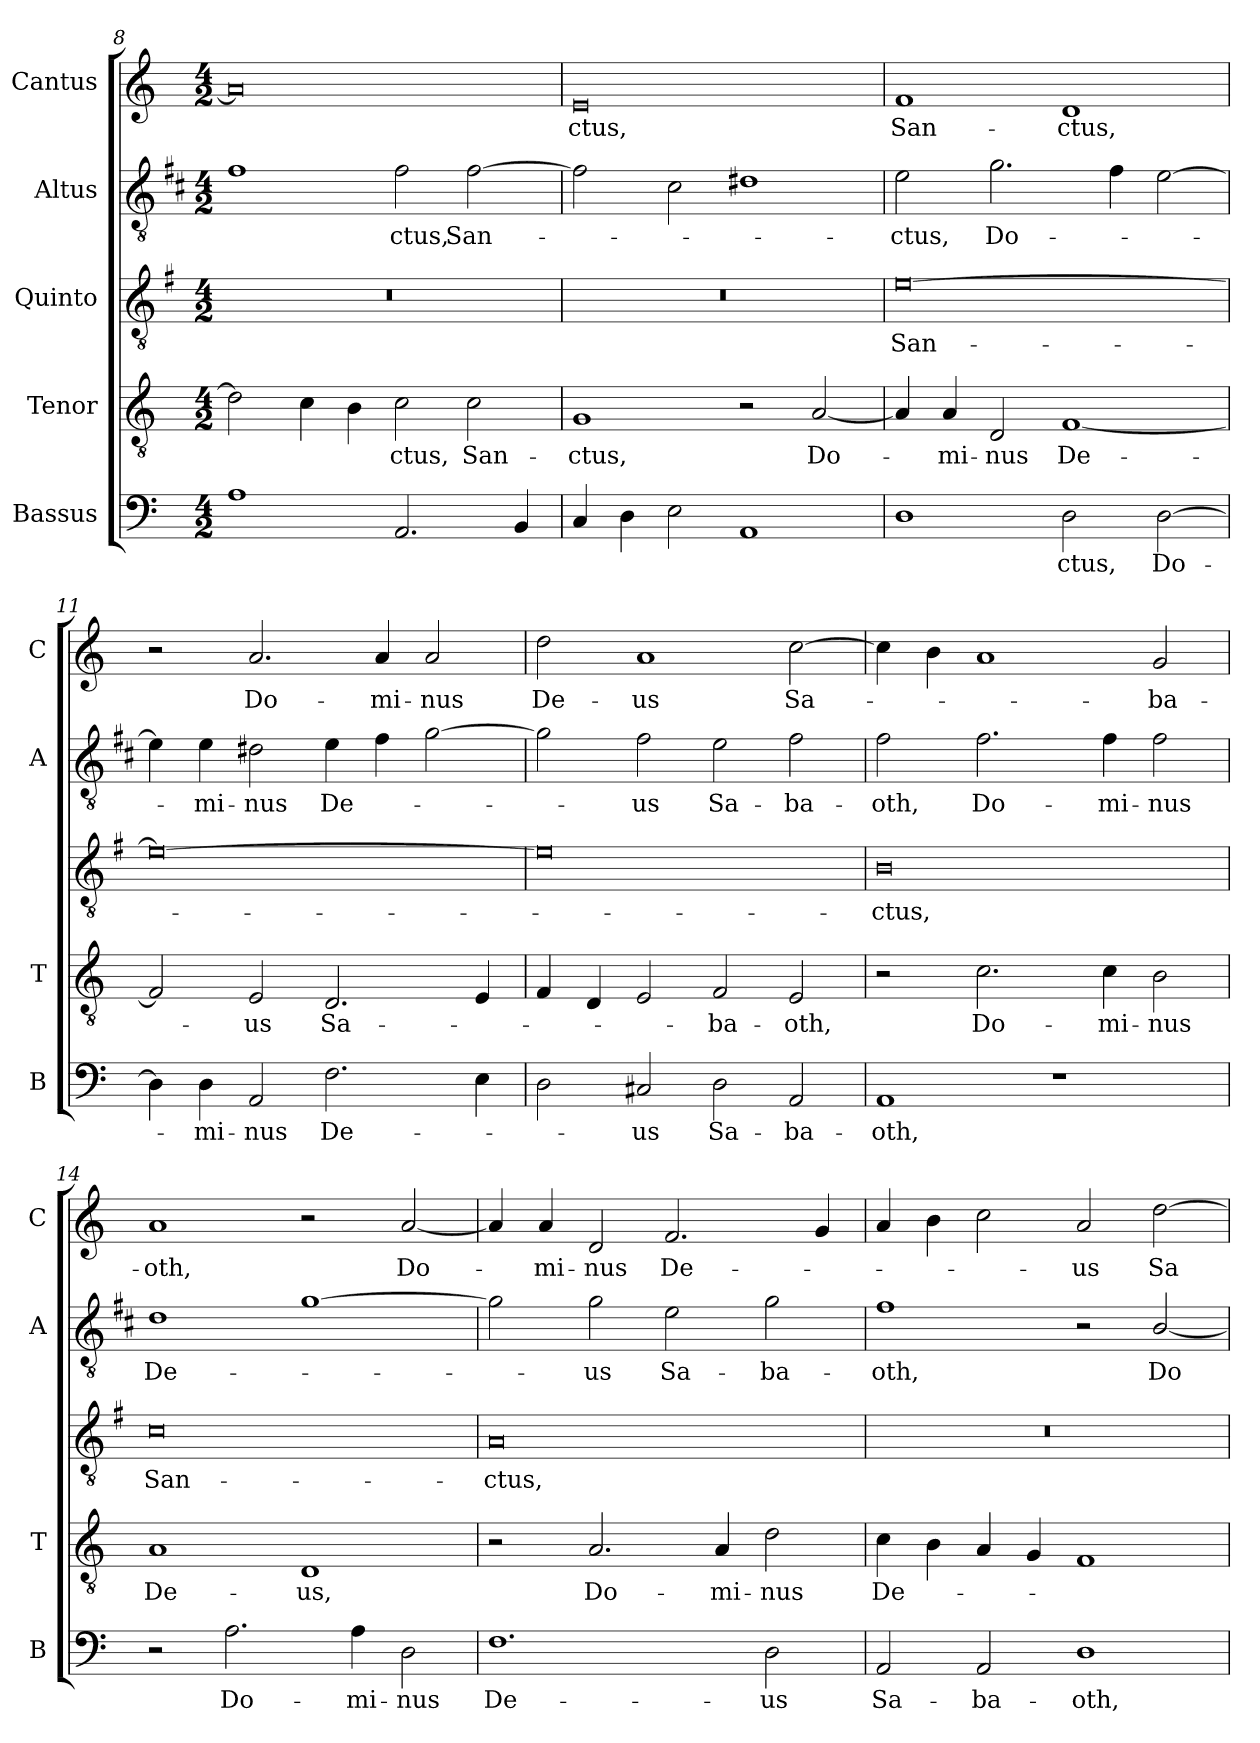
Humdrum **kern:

**kern	**text	**kern	**text	**kern	**text	**kern	**text	**kern	**text
*part5	*part5	*part4	*part4	*part3	*part3	*part2	*part2	*part1	*part1
*staff5	*staff5	*staff4	*staff4	*staff3	*staff3	*staff2	*staff2	*staff1	*staff1
*I"Bassus	*	*I"Tenor	*	*I"Quinto	*	*I"Altus	*	*I"Cantus	*
*I'B	*	*I'T	*	*	*	*I'A	*	*I'C	*
*clefF4	*	*clefGv2	*	*clefGv2	*	*clefGv2	*	*clefG2	*
*	*	*	*	*ITrd4c7	*	*ITrd1c2	*	*	*
*k[]	*	*k[]	*	*k[]	*	*k[]	*	*k[]	*
*C:	*	*C:	*	*C:	*	*C:	*	*C:	*
*M4/2	*	*M4/2	*	*M4/2	*	*M4/2	*	*M4/2	*
=8	=8	=8	=8	=8	=8	=8	=8	=8	=8
1A	.	2d\]	.	0r	.	1e	.	0a]	.
.	.	4c\	.	.	.	.	.	.	.
.	.	4B\	.	.	.	.	.	.	.
!	!	!	!LO:LY:b	!	!	!	!LO:LY:b	!	!
2.AA/	.	2c\	-ctus,	.	.	2e\	-ctus,	.	.
!	!	!	!LO:LY:b	!	!	!	!LO:LY:b	!	!
.	.	2c\	San-	.	.	[2e\	San-	.	.
4BB/	.	.	.	.	.	.	.	.	.
=9	=9	=9	=9	=9	=9	=9	=9	=9	=9
!	!	!	!LO:LY:b	!	!	!	!	!	!LO:LY:b
4C/	.	1G	-ctus,	0r	.	2e\]	.	0e	-ctus,
4D\	.	.	.	.	.	.	.	.	.
2E\	.	.	.	.	.	2B\	.	.	.
1AA	.	2r	.	.	.	1c#X	.	.	.
!	!	!	!LO:LY:b	!	!	!	!	!	!
.	.	[2A/	Do-	.	.	.	.	.	.
=10	=10	=10	=10	=10	=10	=10	=10	=10	=10
!	!	!	!	!	!LO:LY:b	!	!LO:LY:b	!	!LO:LY:b
1D	.	4A/]	.	[0A	San-	2d\	-ctus,	1f	San-
!	!	!	!LO:LY:b	!	!	!	!	!	!
.	.	4A/	-mi-	.	.	.	.	.	.
!	!	!	!LO:LY:b	!	!	!	!LO:LY:b	!	!
.	.	2D/	-nus	.	.	2.f\	Do-	.	.
!	!LO:LY:b	!	!LO:LY:b	!	!	!	!	!	!LO:LY:b
2D\	-ctus,	[1F	De-	.	.	.	.	1d	-ctus,
.	.	.	.	.	.	4e\	.	.	.
!	!LO:LY:b	!	!	!	!	!	!	!	!
[2D\	Do-	.	.	.	.	[2d\	.	.	.
=11	=11	=11	=11	=11	=11	=11	=11	=11	=11
4D\]	.	2F/]	.	0A_	.	4d\]	.	2r	.
!	!LO:LY:b	!	!	!	!	!	!LO:LY:b	!	!
4D\	-mi-	.	.	.	.	4d\	-mi-	.	.
!	!LO:LY:b	!	!LO:LY:b	!	!	!	!LO:LY:b	!	!LO:LY:b
2AA/	-nus	2E/	-us	.	.	2c#X\	-nus	2.a/	Do-
!	!LO:LY:b	!	!LO:LY:b	!	!	!	!LO:LY:b	!	!
2.F\	De-	2.D/	Sa-	.	.	4d\	De-	.	.
!	!	!	!	!	!	!	!	!	!LO:LY:b
.	.	.	.	.	.	4e\	.	4a/	-mi-
!	!	!	!	!	!	!	!	!	!LO:LY:b
.	.	.	.	.	.	[2f\	.	2a/	-nus
4E\	.	4E/	.	.	.	.	.	.	.
=12	=12	=12	=12	=12	=12	=12	=12	=12	=12
!	!	!	!	!	!	!	!	!	!LO:LY:b
2D\	.	4F/	.	0A]	.	2f\]	.	2dd\	De-
.	.	4D/	.	.	.	.	.	.	.
!	!LO:LY:b	!	!	!	!	!	!LO:LY:b	!	!LO:LY:b
2C#X/	-us	2E/	.	.	.	2e\	-us	1a	-us
!	!LO:LY:b	!	!LO:LY:b	!	!	!	!LO:LY:b	!	!
2D\	Sa-	2F/	-ba-	.	.	2d\	Sa-	.	.
!	!LO:LY:b	!	!LO:LY:b	!	!	!	!LO:LY:b	!	!LO:LY:b
2AA/	-ba-	2E/	-oth,	.	.	2e\	-ba-	[2cc\	Sa-
!!LO:LB:g=z
=13	=13	=13	=13	=13	=13	=13	=13	=13	=13
!	!LO:LY:b	!	!	!	!LO:LY:b	!	!LO:LY:b	!	!
1AA	-oth,	2r	.	0E	-ctus,	2e\	-oth,	4cc\]	.
.	.	.	.	.	.	.	.	4b\	.
!	!	!	!LO:LY:b	!	!	!	!LO:LY:b	!	!
.	.	2.c\	Do-	.	.	2.e\	Do-	1a	.
1r	.	.	.	.	.	.	.	.	.
!	!	!	!LO:LY:b	!	!	!	!LO:LY:b	!	!
.	.	4c\	-mi-	.	.	4e\	-mi-	.	.
!	!	!	!LO:LY:b	!	!	!	!LO:LY:b	!	!LO:LY:b
.	.	2B\	-nus	.	.	2e\	-nus	2g/	-ba-
=14	=14	=14	=14	=14	=14	=14	=14	=14	=14
!	!	!	!LO:LY:b	!	!LO:LY:b	!	!LO:LY:b	!	!LO:LY:b
2r	.	1A	De-	0F	San-	1c	De-	1a	-oth,
!	!LO:LY:b	!	!	!	!	!	!	!	!
2.A\	Do-	.	.	.	.	.	.	.	.
!	!	!	!LO:LY:b	!	!	!	!	!	!
.	.	1D	-us,	.	.	[1f	.	2r	.
!	!LO:LY:b	!	!	!	!	!	!	!	!
4A\	-mi-	.	.	.	.	.	.	.	.
!	!LO:LY:b	!	!	!	!	!	!	!	!LO:LY:b
2D\	-nus	.	.	.	.	.	.	[2a/	Do-
=15	=15	=15	=15	=15	=15	=15	=15	=15	=15
!	!LO:LY:b	!	!	!	!LO:LY:b	!	!	!	!
1.F	De-	2r	.	0D	-ctus,	2f\]	.	4a/]	.
!	!	!	!	!	!	!	!	!	!LO:LY:b
.	.	.	.	.	.	.	.	4a/	-mi-
!	!	!	!LO:LY:b	!	!	!	!LO:LY:b	!	!LO:LY:b
.	.	2.A/	Do-	.	.	2f\	-us	2d/	-nus
!	!	!	!	!	!	!	!LO:LY:b	!	!LO:LY:b
.	.	.	.	.	.	2d\	Sa-	2.f/	De-
!	!	!	!LO:LY:b	!	!	!	!	!	!
.	.	4A/	-mi-	.	.	.	.	.	.
!	!LO:LY:b	!	!LO:LY:b	!	!	!	!LO:LY:b	!	!
2D\	-us	2d\	-nus	.	.	2f\	-ba-	.	.
.	.	.	.	.	.	.	.	4g/	.
=16	=16	=16	=16	=16	=16	=16	=16	=16	=16
!	!LO:LY:b	!	!LO:LY:b	!	!	!	!LO:LY:b	!	!
2AA/	Sa-	4c\	De-	0r	.	1e	-oth,	4a/	.
.	.	4B\	.	.	.	.	.	4b\	.
!	!LO:LY:b	!	!	!	!	!	!	!	!
2AA/	-ba-	4A/	.	.	.	.	.	2cc\	.
.	.	4G/	.	.	.	.	.	.	.
!	!LO:LY:b	!	!	!	!	!	!	!	!LO:LY:b
1D	-oth,	1F	.	.	.	2r	.	2a/	-us
!	!	!	!	!	!	!	!LO:LY:b	!	!LO:LY:b
.	.	.	.	.	.	[2A/	Do-	[2dd\	Sa-
=	=	=	=	=	=	=	=	=	=
*-	*-	*-	*-	*-	*-	*-	*-	*-	*-
